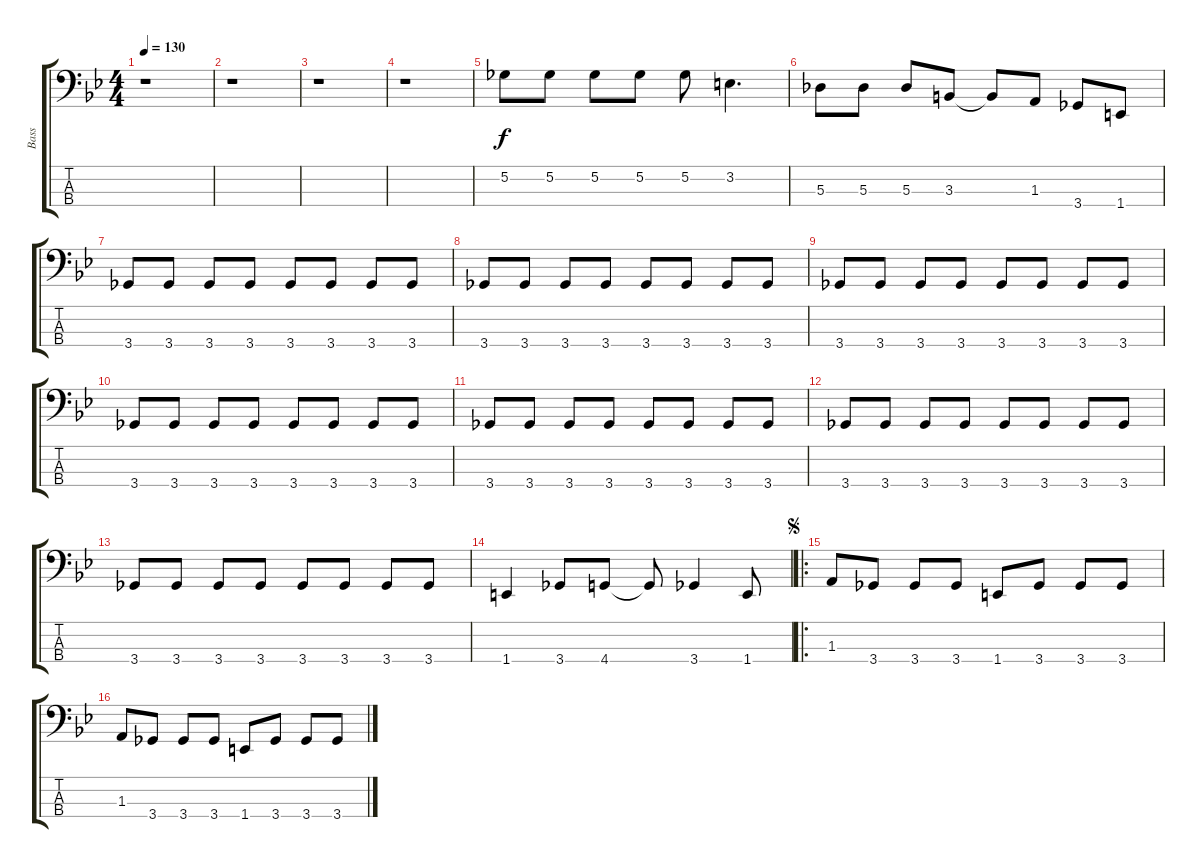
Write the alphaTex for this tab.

\track ("Bass" "Bass") {instrument electricbassfinger}
\staff {score tabs}
\tuning (Gb2 Db2 Ab1 Eb1) {hide}
\ts (4 4)
\tempo 130
\clef f4
\ks bb
r.1{dy f} |
r.1 |
r.1 |
r.1 |
5.2.8 5.2.8 5.2.8 5.2.8 5.2.8 3.2.4{d} |
5.3.8 5.3.8 5.3.8 3.3.8 3.3{t}.8 1.3.8 3.4.8 1.4.8 |
3.4.8 3.4.8 3.4.8 3.4.8 3.4.8 3.4.8 3.4.8 3.4.8 |
3.4.8 3.4.8 3.4.8 3.4.8 3.4.8 3.4.8 3.4.8 3.4.8 |
3.4.8 3.4.8 3.4.8 3.4.8 3.4.8 3.4.8 3.4.8 3.4.8 |
3.4.8 3.4.8 3.4.8 3.4.8 3.4.8 3.4.8 3.4.8 3.4.8 |
3.4.8 3.4.8 3.4.8 3.4.8 3.4.8 3.4.8 3.4.8 3.4.8 |
3.4.8 3.4.8 3.4.8 3.4.8 3.4.8 3.4.8 3.4.8 3.4.8 |
3.4.8 3.4.8 3.4.8 3.4.8 3.4.8 3.4.8 3.4.8 3.4.8 |
1.4.4 3.4.8 4.4.8 4.4{t}.8 3.4.4 1.4.8 |
\ro
\jump segno
1.3.8 3.4.8 3.4.8 3.4.8 1.4.8 3.4.8 3.4.8 3.4.8 |
1.3.8 3.4.8 3.4.8 3.4.8 1.4.8 3.4.8 3.4.8 3.4.8
